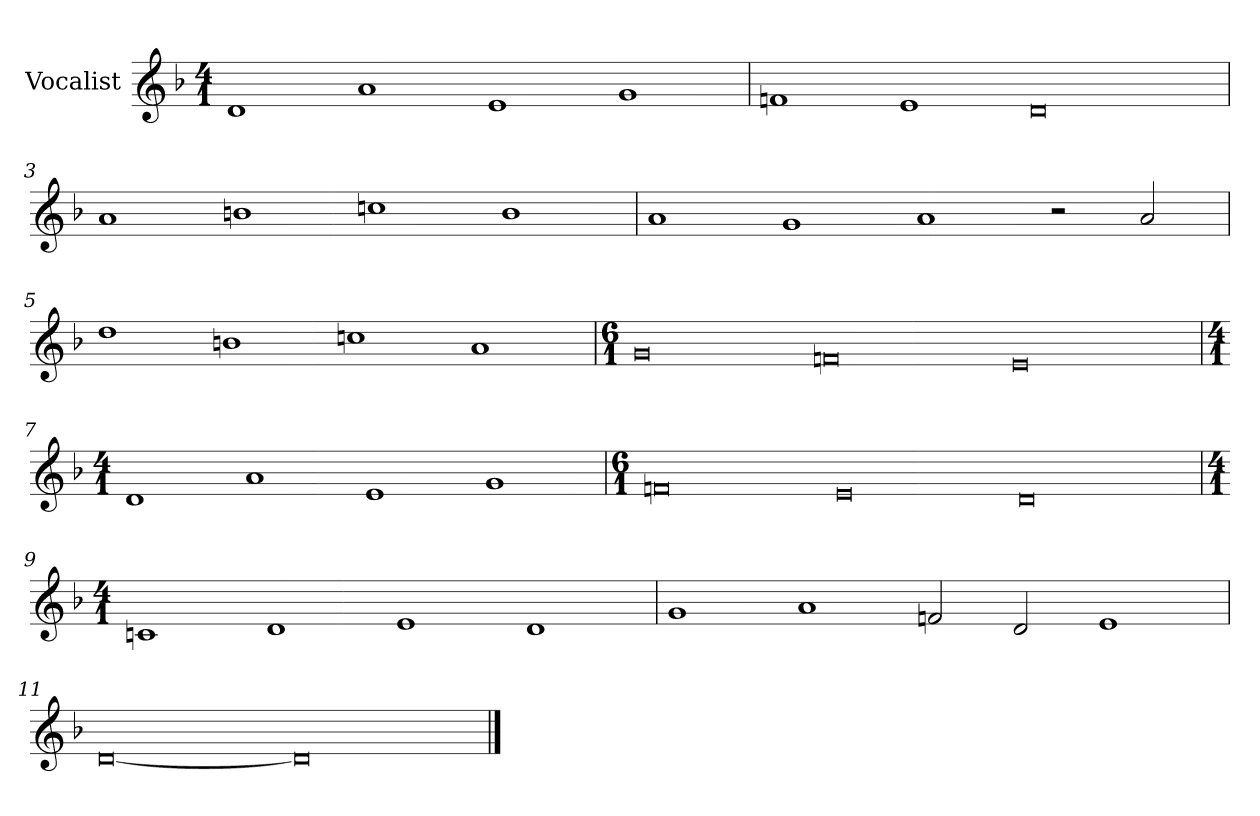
**kern
*part1
*staff1
*I"Vocalist
*k[b-]
*d:
*M4/1
=1
1d
1a
1e
1g
=2
1fn
1e
0d
=3
1a
1bn
1ccn
1b
=4
1a
1g
1a
2r
2a
=5
1dd
1bn
1ccn
1a
=6
*M6/1
0g
0fn
0e
=7
*M4/1
1d
1a
1e
1g
=8
*M6/1
0fn
0e
0d
=9
*M4/1
1cn
1d
1e
1d
=10
1g
1a
2fn
2d
1e
=11
[0d
0d]
==
*-
